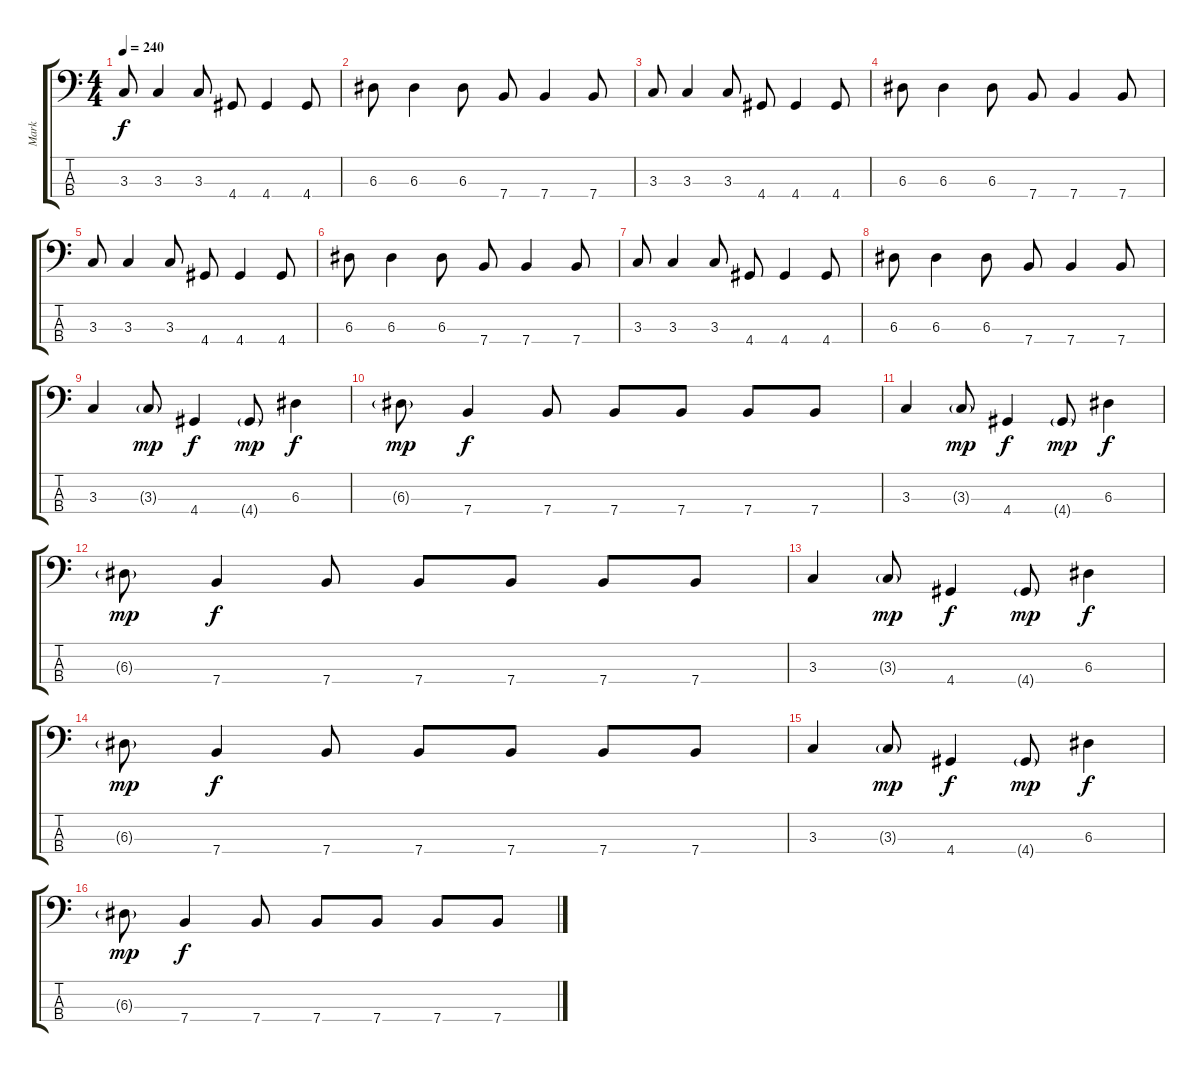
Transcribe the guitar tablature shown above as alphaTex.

\track ("Mark" "Mark") {instrument electricbassfinger}
\staff {score tabs}
\tuning (G2 D2 A1 E1) {hide}
\ts (4 4)
\tempo 240
\clef f4
\ks c
3.3.8{dy f} 3.3.4 3.3.8 4.4.8 4.4.4 4.4.8 |
6.3.8 6.3.4 6.3.8 7.4.8 7.4.4 7.4.8 |
3.3.8 3.3.4 3.3.8 4.4.8 4.4.4 4.4.8 |
6.3.8 6.3.4 6.3.8 7.4.8 7.4.4 7.4.8 |
3.3.8 3.3.4 3.3.8 4.4.8 4.4.4 4.4.8 |
6.3.8 6.3.4 6.3.8 7.4.8 7.4.4 7.4.8 |
3.3.8 3.3.4 3.3.8 4.4.8 4.4.4 4.4.8 |
6.3.8 6.3.4 6.3.8 7.4.8 7.4.4 7.4.8 |
3.3.4 3.3{g}.8{dy mp} 4.4.4{dy f} 4.4{g}.8{dy mp} 6.3.4{dy f} |
6.3{g}.8{dy mp} 7.4.4{dy f} 7.4.8 7.4.8 7.4.8 7.4.8 7.4.8 |
3.3.4 3.3{g}.8{dy mp} 4.4.4{dy f} 4.4{g}.8{dy mp} 6.3.4{dy f} |
6.3{g}.8{dy mp} 7.4.4{dy f} 7.4.8 7.4.8 7.4.8 7.4.8 7.4.8 |
3.3.4 3.3{g}.8{dy mp} 4.4.4{dy f} 4.4{g}.8{dy mp} 6.3.4{dy f} |
6.3{g}.8{dy mp} 7.4.4{dy f} 7.4.8 7.4.8 7.4.8 7.4.8 7.4.8 |
3.3.4 3.3{g}.8{dy mp} 4.4.4{dy f} 4.4{g}.8{dy mp} 6.3.4{dy f} |
6.3{g}.8{dy mp} 7.4.4{dy f} 7.4.8 7.4.8 7.4.8 7.4.8 7.4.8
